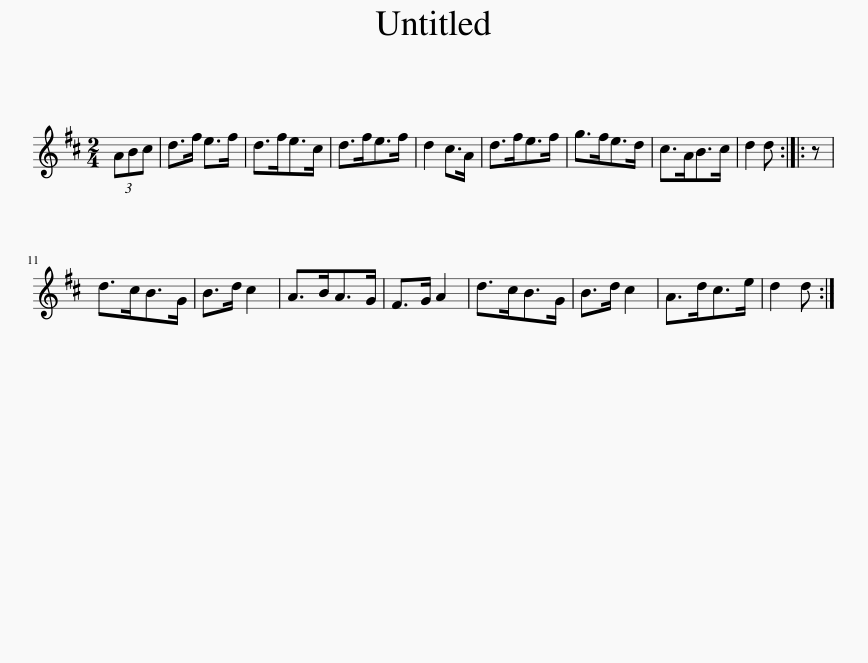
X:1
L:1/8
M:2/4
I:linebreak $
K:D
V:1 treble
V:1
 (3ABc | d>f e>f | d>fe>c | d>fe>f | d2 c>A | %5
 d>fe>f | g>fe>d | c>AB>c | d2 d :: z |$ %10
 d>cB>G | B>d c2 | A>BA>G | F>G A2 | d>cB>G | %15
 B>d c2 | A>dc>e | d2 d :| %18
